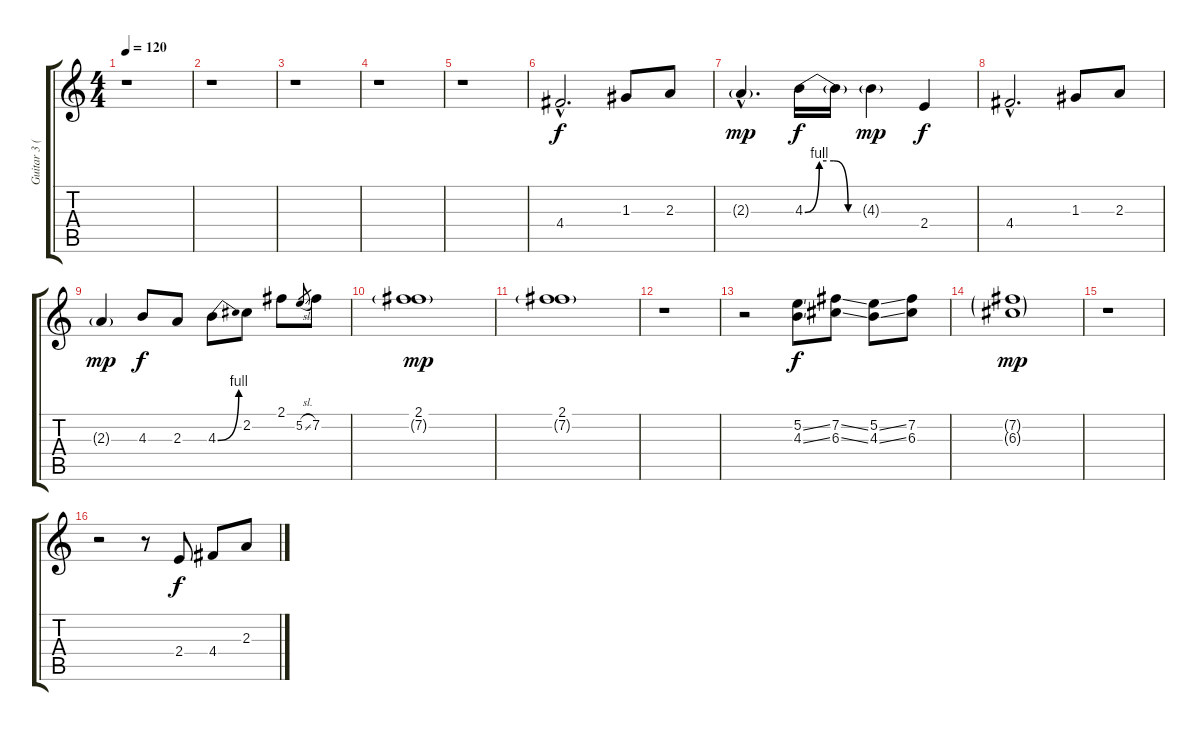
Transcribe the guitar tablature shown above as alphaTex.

\track ("Guitar 3 (Funky)" "Guitar 3 (") {instrument distortionguitar}
\staff {score tabs}
\tuning (E4 B3 G3 D3 A2 E2) {hide}
\ts (4 4)
\tempo 120
\clef g2
\ks c
r.1{dy f instrument distortionguitar} |
r.1 |
r.1 |
r.1 |
r.1 |
4.4{hac}.2{d} 1.3.8 2.3.8 |
2.3{g hac}.4{d dy mp} 4.3{be (custom 0 0 15 4 30 4 45 0 60 0)}.16{dy f} 4.3{t}.16 4.3{g}.4{dy mp} 2.4.4{dy f} |
4.4{hac}.2{d} 1.3.8 2.3.8 |
2.3{g}.4{dy mp} 4.3.8{dy f} 2.3.8 4.3{be (bend 0 0 60 4)}.8 2.2.8 2.1.8 5.2{sl}.8{gr} 7.2.8 |
(2.1 7.2{g}).1{dy mp} |
(2.1 7.2{g}).1 |
r.1 |
r.2 (5.2{ss} 4.3{ss}).8{dy f} (7.2{ss} 6.3{ss}).8 (5.2{ss} 4.3{ss}).8 (7.2 6.3).8 |
(7.2{g} 6.3{g}).1{dy mp} |
r.1 |
r.2 r.8 2.4.8{dy f} 4.4.8 2.3.8
